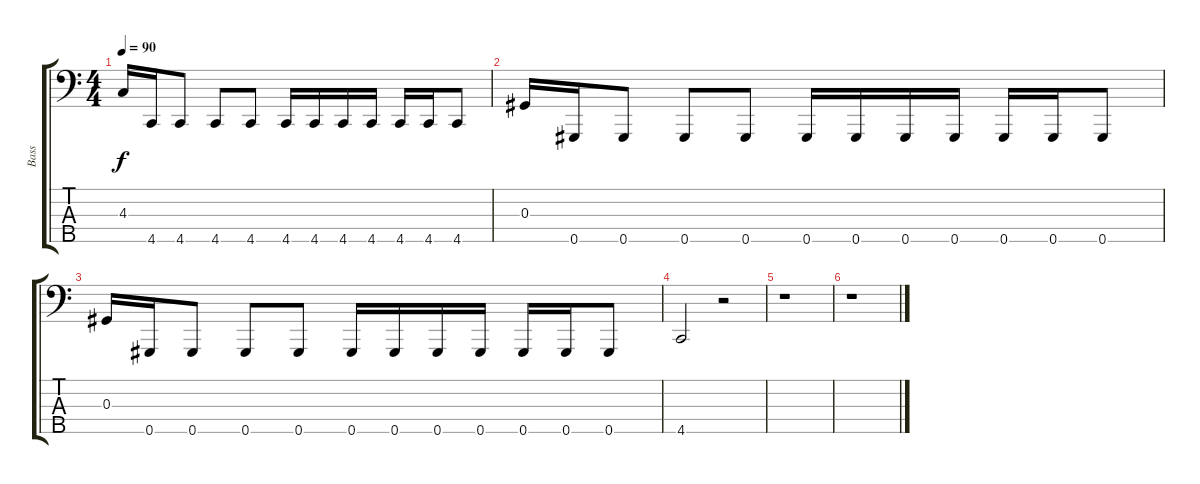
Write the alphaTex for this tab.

\track ("Bass" "Bass") {instrument electricbasspick}
\staff {score tabs}
\tuning (Gb2 Db2 Ab1 Eb1 Ab0) {hide}
\ts (4 4)
\tempo 90
\clef f4
\ks c
4.3.16{dy f} 4.5.16 4.5.8 4.5.8 4.5.8 4.5.16 4.5.16 4.5.16 4.5.16 4.5.16 4.5.16 4.5.8 |
0.3.16 0.5.16 0.5.8 0.5.8 0.5.8 0.5.16 0.5.16 0.5.16 0.5.16 0.5.16 0.5.16 0.5.8 |
0.3.16 0.5.16 0.5.8 0.5.8 0.5.8 0.5.16 0.5.16 0.5.16 0.5.16 0.5.16 0.5.16 0.5.8 |
4.5.2 r.2 |
r.1 |
r.1
